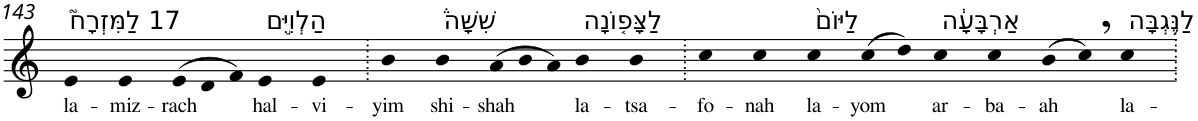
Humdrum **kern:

**kern	**text
*part1	*part1
*staff1	*staff1
*I"Piano	*
*I'Pno	*
!!LO:PB:g=z
*clefG2	*
*k[]	*
=143	=143
!LO:TX:a:t=17 לַמִּזְרָח֮	!
!	!LO:LY:b
4e	la-
!	!LO:LY:b
4e	-miz-
*Xtuplet	*
!	!LO:LY:b
(>12e	-rach
12d	.
12f)	.
!LO:TX:a:t=הַלְוִיִּ֣ם	!
!	!LO:LY:b
4e	hal-
!	!LO:LY:b
4e	-vi-
=144.	=144.
!	!LO:LY:b
4b	-yim
!LO:TX:a:t=שִׁשָּׁה֒	!
!	!LO:LY:b
4b	shi-
!	!LO:LY:b
(>12a	-shah
12b	.
12a)	.
!LO:TX:a:t=לַצָּפ֤וֹנָה	!
!	!LO:LY:b
4b	la-
!	!LO:LY:b
4b	-tsa-
=145.	=145.
!	!LO:LY:b
4cc	-fo-
!	!LO:LY:b
4cc	-nah
!LO:TX:a:t=לַיּוֹם֙	!
!	!LO:LY:b
4cc	la-
!	!LO:LY:b
(>8cc	-yom
8dd)	.
!LO:TX:a:t=אַרְבָּעָ֔ה	!
!	!LO:LY:b
4cc	ar-
!	!LO:LY:b
4cc	-ba-
!	!LO:LY:b
(>8b	-ah
8cc,)	.
!LO:TX:a:t=לַנֶּ֥גְבָּה	!
!	!LO:LY:b
4cc	la-
=.	=.
*-	*-
